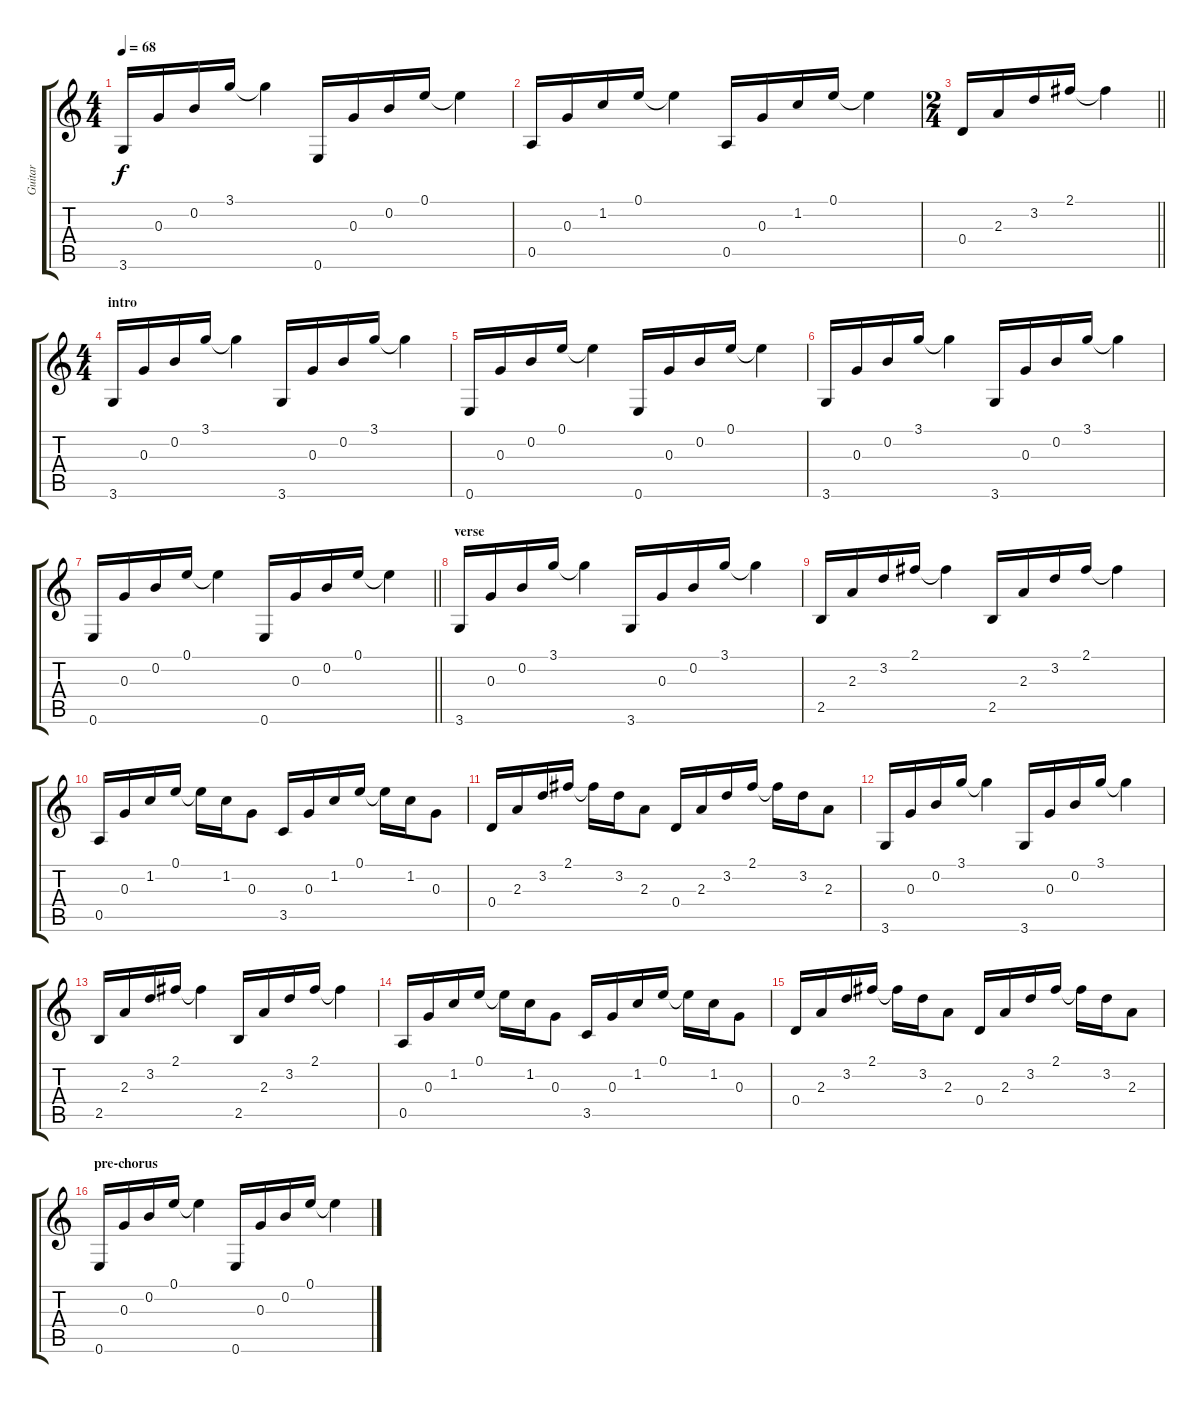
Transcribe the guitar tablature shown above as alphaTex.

\track ("Guitar" "Guitar") {instrument electricguitarclean}
\staff {score tabs}
\tuning (E4 B3 G3 D3 A2 E2) {hide}
\ts (4 4)
\tempo 68
\clef g2
\ks c
3.6.16{dy f} 0.3.16 0.2.16 3.1.16 3.1{t}.4 0.6.16 0.3.16 0.2.16 0.1.16 0.1{t}.4 |
0.5.16 0.3.16 1.2.16 0.1.16 0.1{t}.4 0.5.16 0.3.16 1.2.16 0.1.16 0.1{t}.4 |
\ts (2 4)
\barLineRight lightlight
0.4.16 2.3.16 3.2.16 2.1.16 2.1{t}.4 |
\ts (4 4)
\section ("" "intro")
3.6.16 0.3.16 0.2.16 3.1.16 3.1{t}.4 3.6.16 0.3.16 0.2.16 3.1.16 3.1{t}.4 |
0.6.16 0.3.16 0.2.16 0.1.16 0.1{t}.4 0.6.16 0.3.16 0.2.16 0.1.16 0.1{t}.4 |
3.6.16 0.3.16 0.2.16 3.1.16 3.1{t}.4 3.6.16 0.3.16 0.2.16 3.1.16 3.1{t}.4 |
\barLineRight lightlight
0.6.16 0.3.16 0.2.16 0.1.16 0.1{t}.4 0.6.16 0.3.16 0.2.16 0.1.16 0.1{t}.4 |
\section ("" "verse")
3.6.16 0.3.16 0.2.16 3.1.16 3.1{t}.4 3.6.16 0.3.16 0.2.16 3.1.16 3.1{t}.4 |
2.5.16 2.3.16 3.2.16 2.1.16 2.1{t}.4 2.5.16 2.3.16 3.2.16 2.1.16 2.1{t}.4 |
0.5.16 0.3.16 1.2.16 0.1.16 0.1{t}.16 1.2.16 0.3.8 3.5.16 0.3.16 1.2.16 0.1.16 0.1{t}.16 1.2.16 0.3.8 |
0.4.16 2.3.16 3.2.16 2.1.16 2.1{t}.16 3.2.16 2.3.8 0.4.16 2.3.16 3.2.16 2.1.16 2.1{t}.16 3.2.16 2.3.8 |
3.6.16 0.3.16 0.2.16 3.1.16 3.1{t}.4 3.6.16 0.3.16 0.2.16 3.1.16 3.1{t}.4 |
2.5.16 2.3.16 3.2.16 2.1.16 2.1{t}.4 2.5.16 2.3.16 3.2.16 2.1.16 2.1{t}.4 |
0.5.16 0.3.16 1.2.16 0.1.16 0.1{t}.16 1.2.16 0.3.8 3.5.16 0.3.16 1.2.16 0.1.16 0.1{t}.16 1.2.16 0.3.8 |
0.4.16 2.3.16 3.2.16 2.1.16 2.1{t}.16 3.2.16 2.3.8 0.4.16 2.3.16 3.2.16 2.1.16 2.1{t}.16 3.2.16 2.3.8 |
\section ("" "pre-chorus")
0.6.16 0.3.16 0.2.16 0.1.16 0.1{t}.4 0.6.16 0.3.16 0.2.16 0.1.16 0.1{t}.4
